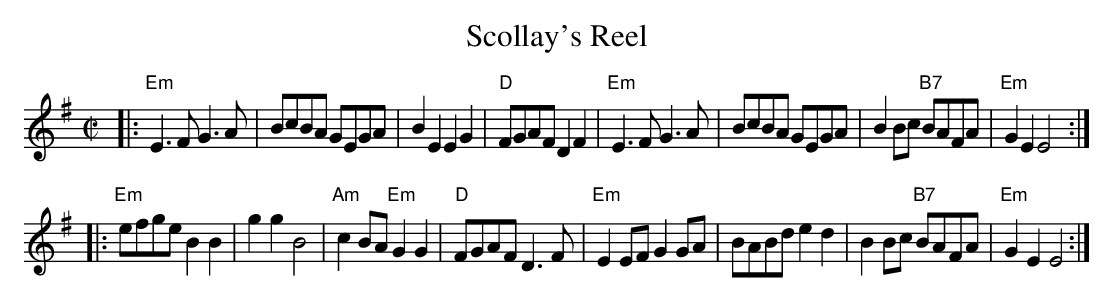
X:1
T: Scollay's Reel
M: C|
L: 1/8
K: Em
|: "Em"E3F G3A | BcBA GEGA | B2E2 E2G2 | "D"FGAF D2F2 \
|  "Em"E3F G3A | BcBA GEGA | B2Bc "B7"BAFA | "Em"G2E2 E4 :|
|: "Em"efge B2B2 | g2g2 B4 | "Am"c2BA "Em"G2G2 | "D"FGAF D3F \
|  "Em"E2EF G2GA | BABd e2d2 | B2Bc "B7"BAFA | "Em"G2E2 E4 :|
